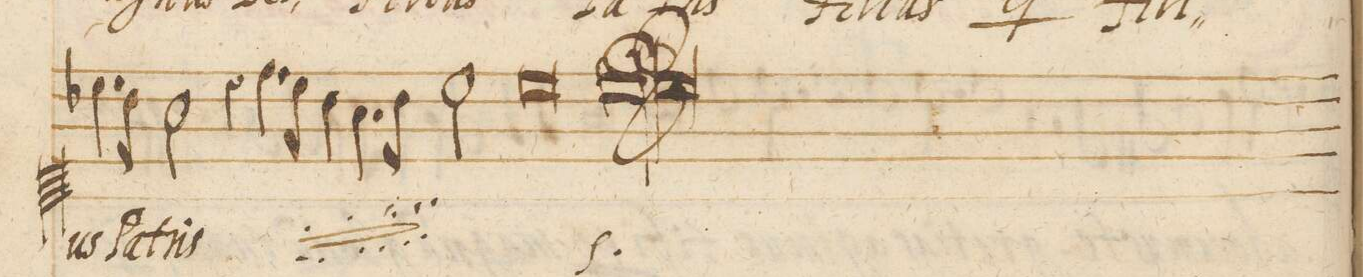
**kern	**text
*I"DISCANTVS	*
*clefC1	*
*k[b-]	*
*met(C|)	*
*M2/1	*
4.cc\	-us
8b-y\	Pa-
2a\	-tris
=45-	=45-
4r	.
*	*ij
4.dd\	Fi-
8cc\	.
4b-\	.
4.a\	-li-
8b-\	.
2cc\	-us
=46-	=46-
0cc	Pa-
=47-	=47-
0cc;	-tris
=48-	=48-
*-	*-
